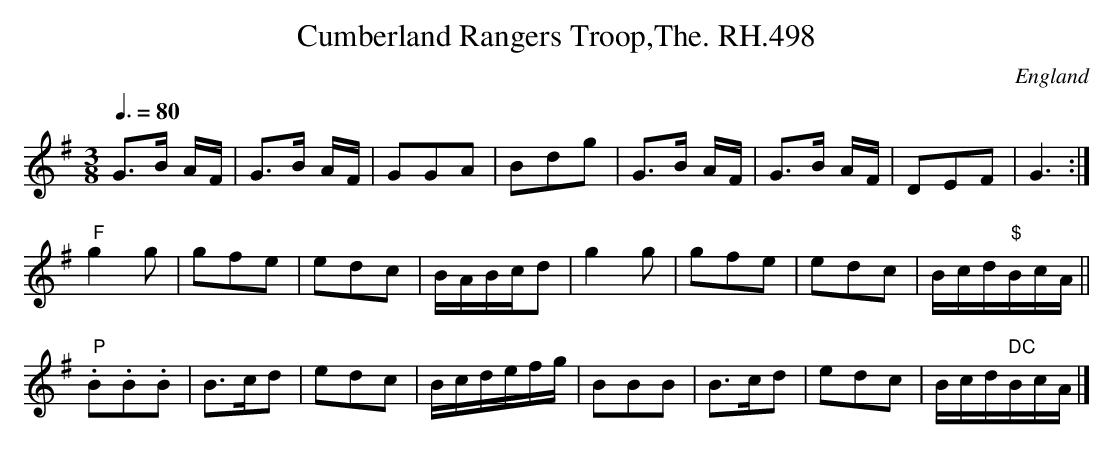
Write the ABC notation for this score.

X:1
T:Cumberland Rangers Troop,The. RH.498
L:1/8
M:3/8
O:England
Q:3/8=80
K:G
G>B A/F/|G>B A/F/|GGA|Bdg|\
G>B A/F/|G>B A/F/|DEF|G3:|!
" F"g2g|gfe|edc|B/A/B/c/d|\
g2g|gfe|edc|B/c/d/"$"B/c/A/||!
" P".B.B.B|B>cd|edc|B/c/d/e/f/g/|\
BBB|B>cd|edc|B/c/d/" DC"B/c/A/|]
